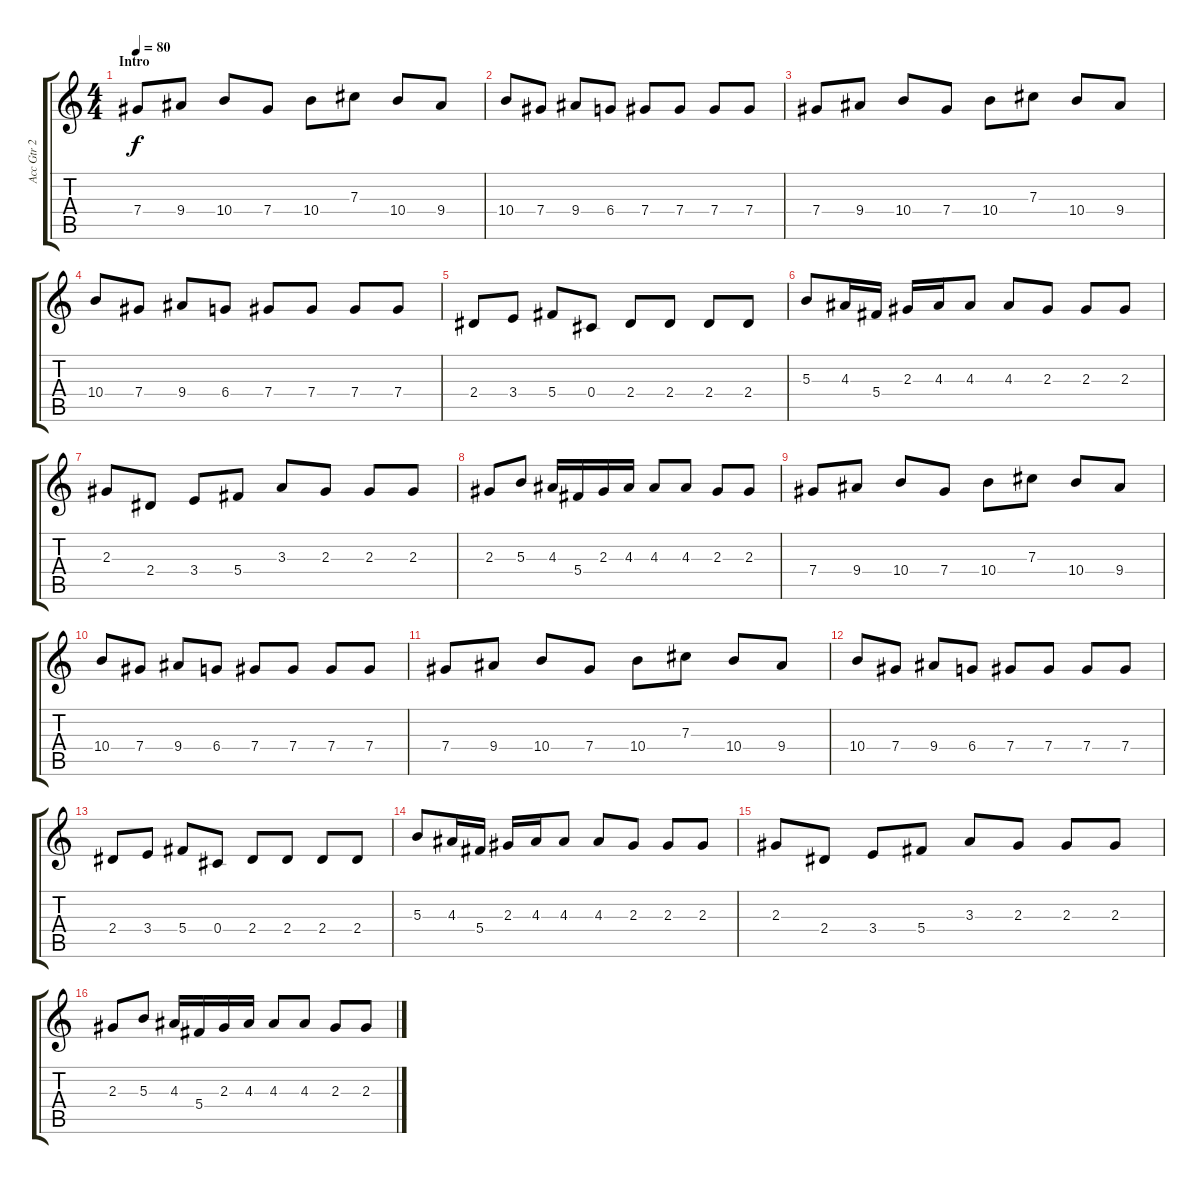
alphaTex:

\track ("Acc Gtr 2" "Acc Gtr 2") {instrument acousticguitarsteel}
\staff {score tabs}
\tuning (Eb4 Bb3 Gb3 Db3 Ab2 Eb2) {hide}
\ts (4 4)
\section ("" "Intro")
\tempo 80
\clef g2
\ks c
7.4.8{dy f instrument acousticguitarsteel} 9.4.8 10.4.8 7.4.8 10.4.8 7.3.8 10.4.8 9.4.8 |
10.4.8 7.4.8 9.4.8 6.4.8 7.4.8 7.4.8 7.4.8 7.4.8 |
7.4.8 9.4.8 10.4.8 7.4.8 10.4.8 7.3.8 10.4.8 9.4.8 |
10.4.8 7.4.8 9.4.8 6.4.8 7.4.8 7.4.8 7.4.8 7.4.8 |
2.4.8 3.4.8 5.4.8 0.4.8 2.4.8 2.4.8 2.4.8 2.4.8 |
5.3.8 4.3.16 5.4.16 2.3.16 4.3.16 4.3.8 4.3.8 2.3.8 2.3.8 2.3.8 |
2.3.8 2.4.8 3.4.8 5.4.8 3.3.8 2.3.8 2.3.8 2.3.8 |
2.3.8 5.3.8 4.3.16 5.4.16 2.3.16 4.3.16 4.3.8 4.3.8 2.3.8 2.3.8 |
7.4.8 9.4.8 10.4.8 7.4.8 10.4.8 7.3.8 10.4.8 9.4.8 |
10.4.8 7.4.8 9.4.8 6.4.8 7.4.8 7.4.8 7.4.8 7.4.8 |
7.4.8 9.4.8 10.4.8 7.4.8 10.4.8 7.3.8 10.4.8 9.4.8 |
10.4.8 7.4.8 9.4.8 6.4.8 7.4.8 7.4.8 7.4.8 7.4.8 |
2.4.8 3.4.8 5.4.8 0.4.8 2.4.8 2.4.8 2.4.8 2.4.8 |
5.3.8 4.3.16 5.4.16 2.3.16 4.3.16 4.3.8 4.3.8 2.3.8 2.3.8 2.3.8 |
2.3.8 2.4.8 3.4.8 5.4.8 3.3.8 2.3.8 2.3.8 2.3.8 |
2.3.8 5.3.8 4.3.16 5.4.16 2.3.16 4.3.16 4.3.8 4.3.8 2.3.8 2.3.8
